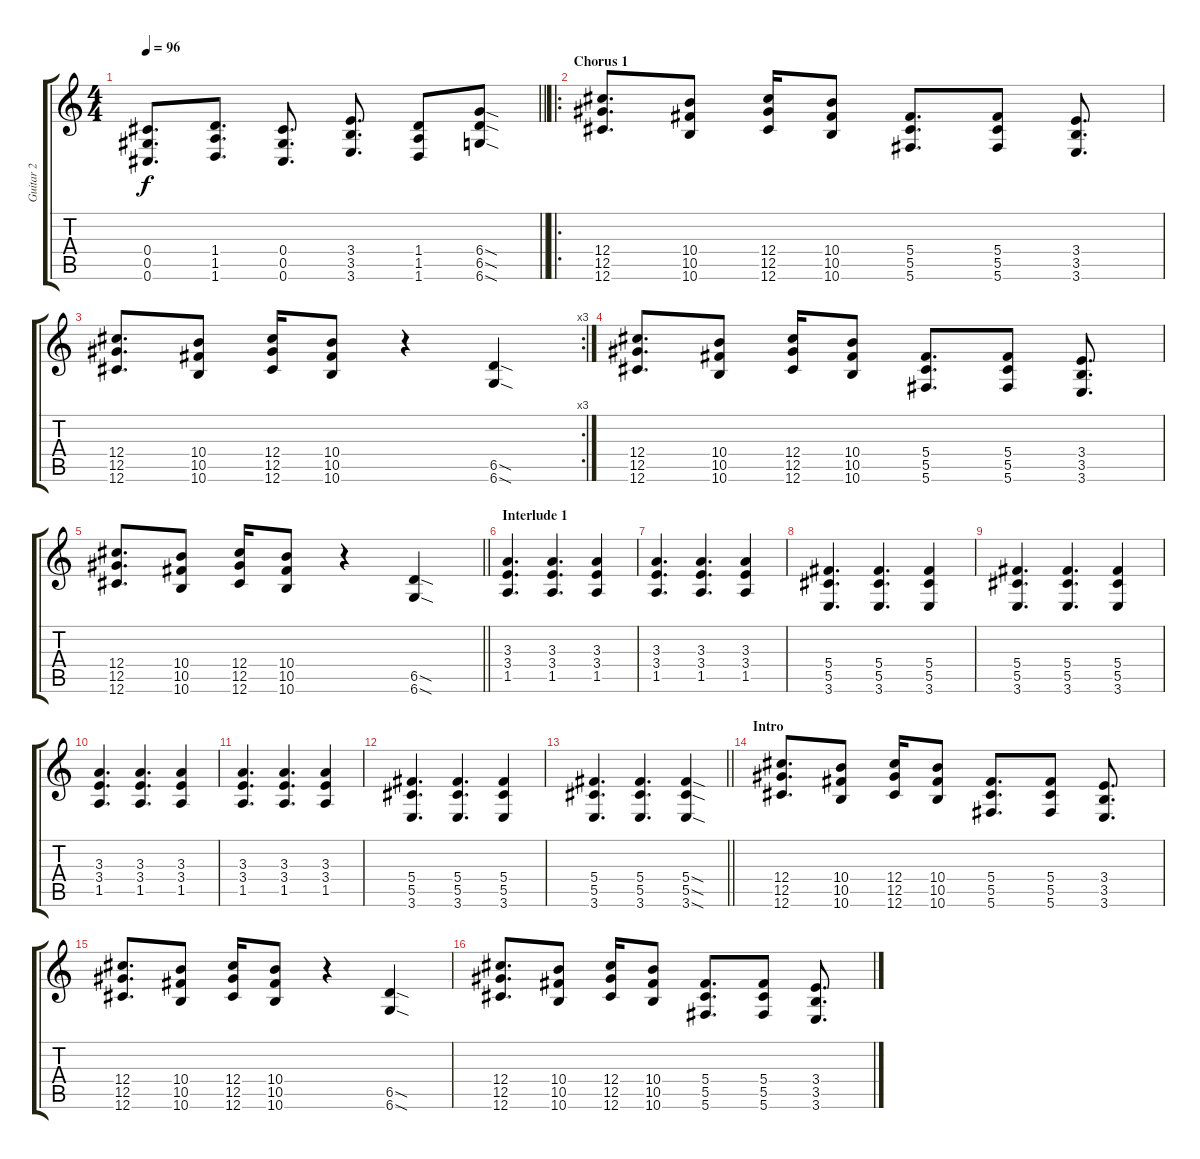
\track ("Guitar 2" "Guitar 2") {instrument overdrivenguitar}
\staff {score tabs}
\tuning (Eb4 Bb3 Gb3 Db3 Ab2 Db2) {hide}
\ts (4 4)
\tempo 96
\clef g2
\barLineRight lightlight
\ks c
(0.4 0.5 0.6).8{d dy f} (1.4 1.5 1.6).8{d} (0.4 0.5 0.6).8{d} (3.4 3.5 3.6).8{d} (1.4 1.5 1.6).8 (6.4{sod} 6.5{sod} 6.6{sod}).8 |
\ro
\section ("" "Chorus 1")
(12.4 12.5 12.6).8{d} (10.4 10.5 10.6).8 (12.4 12.5 12.6).16 (10.4 10.5 10.6).8 (5.4 5.5 5.6).8{d} (5.4 5.5 5.6).8 (3.4 3.5 3.6).8{d} |
\rc 3
(12.4 12.5 12.6).8{d} (10.4 10.5 10.6).8 (12.4 12.5 12.6).16 (10.4 10.5 10.6).8 r.4 (6.5{sod} 6.6{sod}).4 |
(12.4 12.5 12.6).8{d} (10.4 10.5 10.6).8 (12.4 12.5 12.6).16 (10.4 10.5 10.6).8 (5.4 5.5 5.6).8{d} (5.4 5.5 5.6).8 (3.4 3.5 3.6).8{d} |
\barLineRight lightlight
(12.4 12.5 12.6).8{d} (10.4 10.5 10.6).8 (12.4 12.5 12.6).16 (10.4 10.5 10.6).8 r.4 (6.5{sod} 6.6{sod}).4 |
\section ("" "Interlude 1")
(3.3 3.4 1.5).4{d} (3.3 3.4 1.5).4{d} (3.3 3.4 1.5).4 |
(3.3 3.4 1.5).4{d} (3.3 3.4 1.5).4{d} (3.3 3.4 1.5).4 |
(5.4 5.5 3.6).4{d} (5.4 5.5 3.6).4{d} (5.4 5.5 3.6).4 |
(5.4 5.5 3.6).4{d} (5.4 5.5 3.6).4{d} (5.4 5.5 3.6).4 |
(3.3 3.4 1.5).4{d} (3.3 3.4 1.5).4{d} (3.3 3.4 1.5).4 |
(3.3 3.4 1.5).4{d} (3.3 3.4 1.5).4{d} (3.3 3.4 1.5).4 |
(5.4 5.5 3.6).4{d} (5.4 5.5 3.6).4{d} (5.4 5.5 3.6).4 |
\barLineRight lightlight
(5.4 5.5 3.6).4{d} (5.4 5.5 3.6).4{d} (5.4{sod} 5.5{sod} 3.6{sod}).4 |
\section ("" "Intro")
(12.4 12.5 12.6).8{d} (10.4 10.5 10.6).8 (12.4 12.5 12.6).16 (10.4 10.5 10.6).8 (5.4 5.5 5.6).8{d} (5.4 5.5 5.6).8 (3.4 3.5 3.6).8{d} |
(12.4 12.5 12.6).8{d} (10.4 10.5 10.6).8 (12.4 12.5 12.6).16 (10.4 10.5 10.6).8 r.4 (6.5{sod} 6.6{sod}).4 |
(12.4 12.5 12.6).8{d} (10.4 10.5 10.6).8 (12.4 12.5 12.6).16 (10.4 10.5 10.6).8 (5.4 5.5 5.6).8{d} (5.4 5.5 5.6).8 (3.4 3.5 3.6).8{d}
